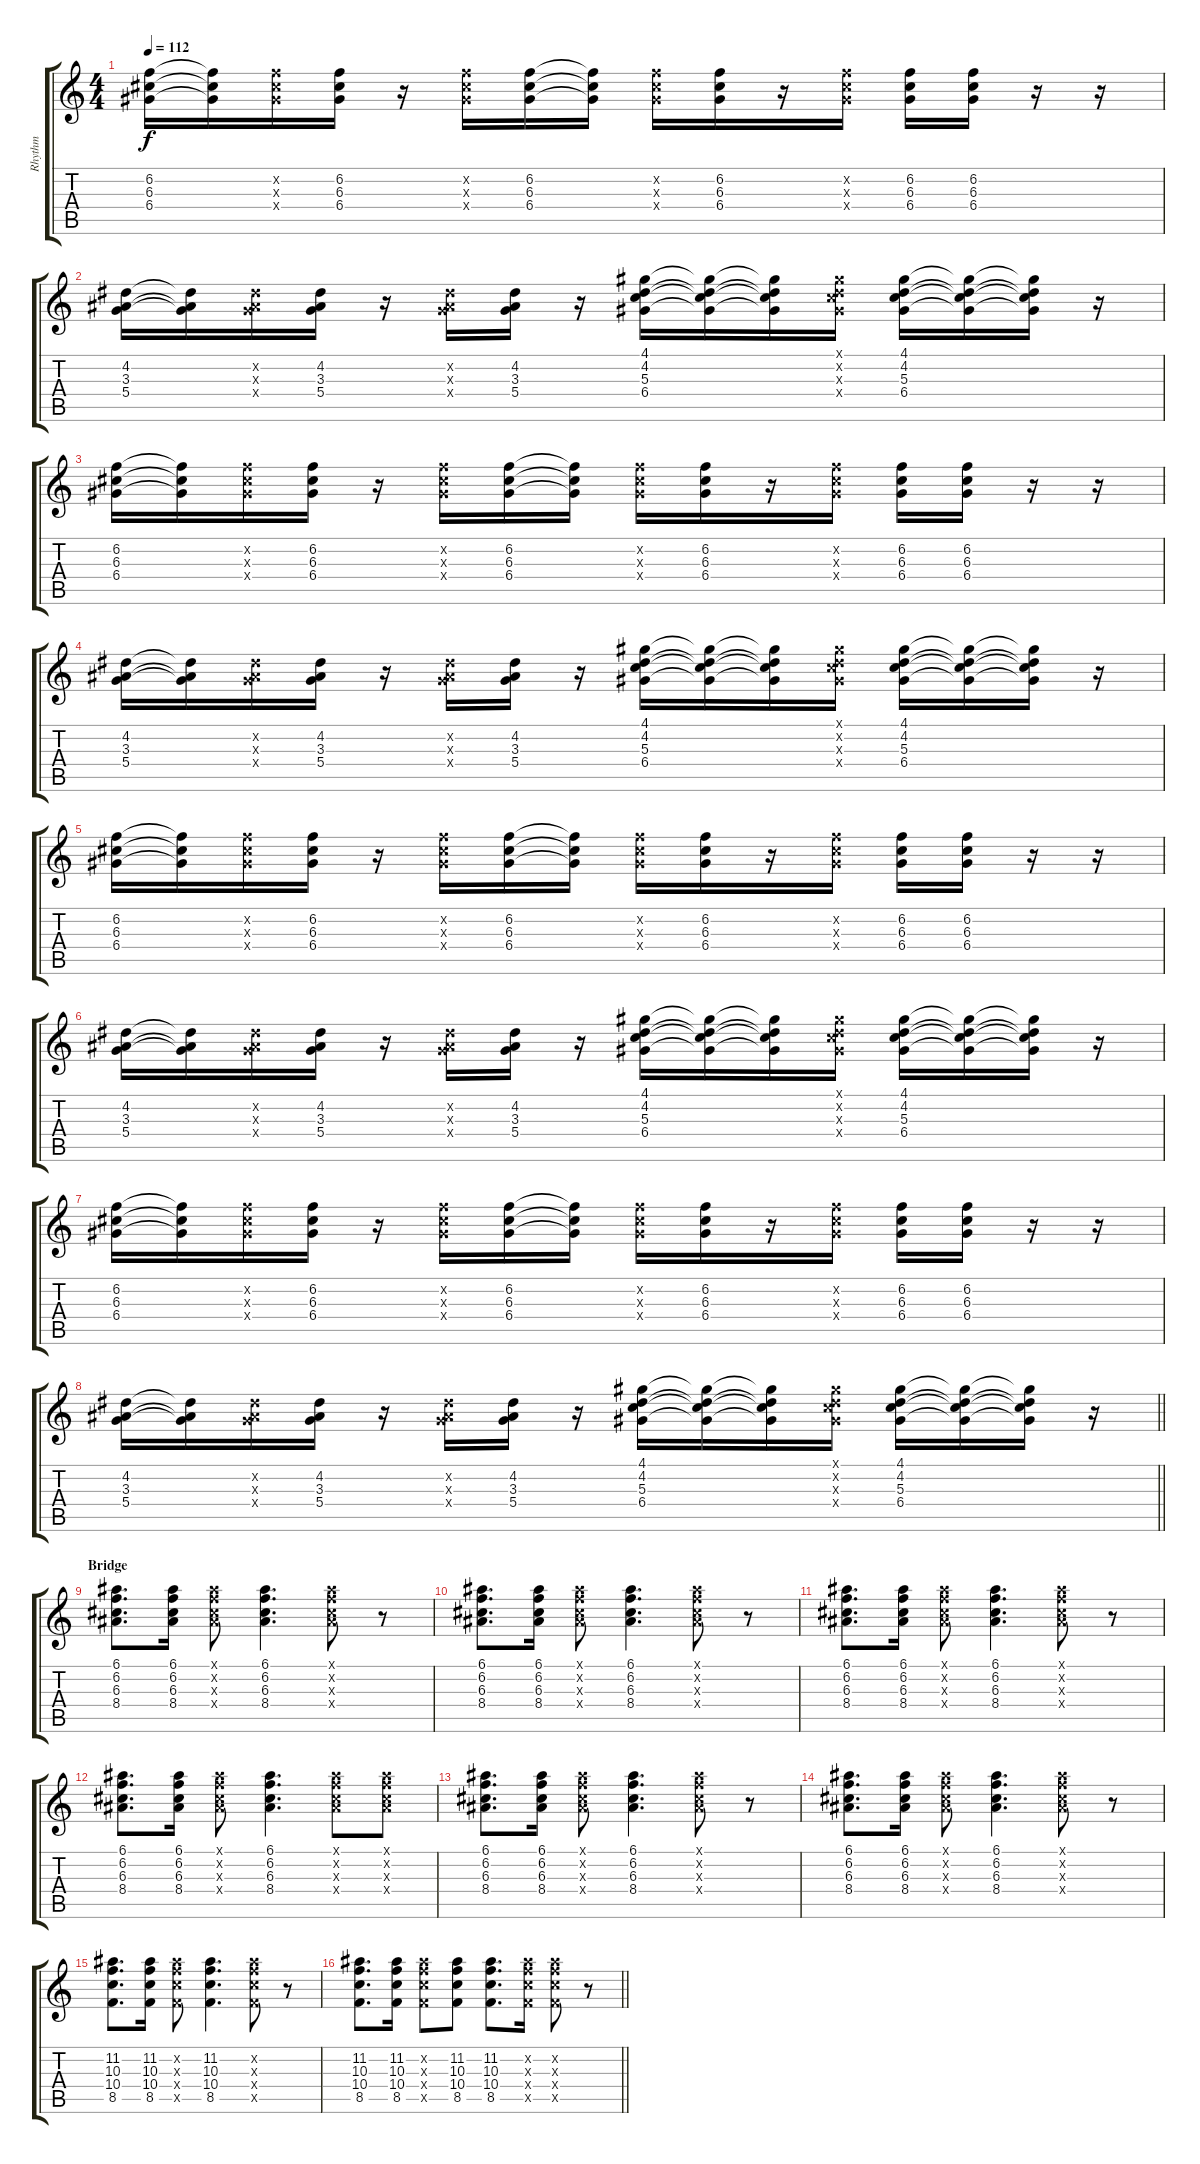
\track ("Rhythm" "Rhythm") {instrument electricguitarclean}
\staff {score tabs}
\tuning (E4 B3 G3 D3 A2 E2) {hide}
\ts (4 4)
\tempo 112
\clef g2
\ks c
(6.2 6.3 6.4).16{dy f} (6.2{t} 6.3{t} 6.4{t}).16 (6.2{x} 6.3{x} 6.4{x}).16 (6.2 6.3 6.4).16 r.16 (6.2{x} 6.3{x} 6.4{x}).16 (6.2 6.3 6.4).16 (6.2{t} 6.3{t} 6.4{t}).16 (6.2{x} 6.3{x} 6.4{x}).16 (6.2 6.3 6.4).16 r.16 (6.2{x} 6.3{x} 6.4{x}).16 (6.2 6.3 6.4).16 (6.2 6.3 6.4).16 r.16 r.16 |
(4.2 3.3 5.4).16 (4.2{t} 3.3{t} 5.4{t}).16 (4.2{x} 3.3{x} 5.4{x}).16 (4.2 3.3 5.4).16 r.16 (4.2{x} 3.3{x} 5.4{x}).16 (4.2 3.3 5.4).16 r.16 (4.1 4.2 5.3 6.4).16 (4.1{t} 4.2{t} 5.3{t} 6.4{t}).16 (4.1{t} 4.2{t} 5.3{t} 6.4{t}).16 (4.1{x} 4.2{x} 5.3{x} 6.4{x}).16 (4.1 4.2 5.3 6.4).16 (4.1{t} 4.2{t} 5.3{t} 6.4{t}).16 (4.1{t} 4.2{t} 5.3{t} 6.4{t}).16 r.16 |
(6.2 6.3 6.4).16 (6.2{t} 6.3{t} 6.4{t}).16 (6.2{x} 6.3{x} 6.4{x}).16 (6.2 6.3 6.4).16 r.16 (6.2{x} 6.3{x} 6.4{x}).16 (6.2 6.3 6.4).16 (6.2{t} 6.3{t} 6.4{t}).16 (6.2{x} 6.3{x} 6.4{x}).16 (6.2 6.3 6.4).16 r.16 (6.2{x} 6.3{x} 6.4{x}).16 (6.2 6.3 6.4).16 (6.2 6.3 6.4).16 r.16 r.16 |
(4.2 3.3 5.4).16 (4.2{t} 3.3{t} 5.4{t}).16 (4.2{x} 3.3{x} 5.4{x}).16 (4.2 3.3 5.4).16 r.16 (4.2{x} 3.3{x} 5.4{x}).16 (4.2 3.3 5.4).16 r.16 (4.1 4.2 5.3 6.4).16 (4.1{t} 4.2{t} 5.3{t} 6.4{t}).16 (4.1{t} 4.2{t} 5.3{t} 6.4{t}).16 (4.1{x} 4.2{x} 5.3{x} 6.4{x}).16 (4.1 4.2 5.3 6.4).16 (4.1{t} 4.2{t} 5.3{t} 6.4{t}).16 (4.1{t} 4.2{t} 5.3{t} 6.4{t}).16 r.16 |
(6.2 6.3 6.4).16 (6.2{t} 6.3{t} 6.4{t}).16 (6.2{x} 6.3{x} 6.4{x}).16 (6.2 6.3 6.4).16 r.16 (6.2{x} 6.3{x} 6.4{x}).16 (6.2 6.3 6.4).16 (6.2{t} 6.3{t} 6.4{t}).16 (6.2{x} 6.3{x} 6.4{x}).16 (6.2 6.3 6.4).16 r.16 (6.2{x} 6.3{x} 6.4{x}).16 (6.2 6.3 6.4).16 (6.2 6.3 6.4).16 r.16 r.16 |
(4.2 3.3 5.4).16 (4.2{t} 3.3{t} 5.4{t}).16 (4.2{x} 3.3{x} 5.4{x}).16 (4.2 3.3 5.4).16 r.16 (4.2{x} 3.3{x} 5.4{x}).16 (4.2 3.3 5.4).16 r.16 (4.1 4.2 5.3 6.4).16 (4.1{t} 4.2{t} 5.3{t} 6.4{t}).16 (4.1{t} 4.2{t} 5.3{t} 6.4{t}).16 (4.1{x} 4.2{x} 5.3{x} 6.4{x}).16 (4.1 4.2 5.3 6.4).16 (4.1{t} 4.2{t} 5.3{t} 6.4{t}).16 (4.1{t} 4.2{t} 5.3{t} 6.4{t}).16 r.16 |
(6.2 6.3 6.4).16 (6.2{t} 6.3{t} 6.4{t}).16 (6.2{x} 6.3{x} 6.4{x}).16 (6.2 6.3 6.4).16 r.16 (6.2{x} 6.3{x} 6.4{x}).16 (6.2 6.3 6.4).16 (6.2{t} 6.3{t} 6.4{t}).16 (6.2{x} 6.3{x} 6.4{x}).16 (6.2 6.3 6.4).16 r.16 (6.2{x} 6.3{x} 6.4{x}).16 (6.2 6.3 6.4).16 (6.2 6.3 6.4).16 r.16 r.16 |
\barLineRight lightlight
(4.2 3.3 5.4).16 (4.2{t} 3.3{t} 5.4{t}).16 (4.2{x} 3.3{x} 5.4{x}).16 (4.2 3.3 5.4).16 r.16 (4.2{x} 3.3{x} 5.4{x}).16 (4.2 3.3 5.4).16 r.16 (4.1 4.2 5.3 6.4).16 (4.1{t} 4.2{t} 5.3{t} 6.4{t}).16 (4.1{t} 4.2{t} 5.3{t} 6.4{t}).16 (4.1{x} 4.2{x} 5.3{x} 6.4{x}).16 (4.1 4.2 5.3 6.4).16 (4.1{t} 4.2{t} 5.3{t} 6.4{t}).16 (4.1{t} 4.2{t} 5.3{t} 6.4{t}).16 r.16 |
\section ("" "Bridge")
(6.1 6.2 6.3 8.4).8{d} (6.1 6.2 6.3 8.4).16 (6.1{x} 6.2{x} 6.3{x} 8.4{x}).8 (6.1 6.2 6.3 8.4).4{d} (6.1{x} 6.2{x} 6.3{x} 8.4{x}).8 r.8 |
(6.1 6.2 6.3 8.4).8{d} (6.1 6.2 6.3 8.4).16 (6.1{x} 6.2{x} 6.3{x} 8.4{x}).8 (6.1 6.2 6.3 8.4).4{d} (6.1{x} 6.2{x} 6.3{x} 8.4{x}).8 r.8 |
(6.1 6.2 6.3 8.4).8{d} (6.1 6.2 6.3 8.4).16 (6.1{x} 6.2{x} 6.3{x} 8.4{x}).8 (6.1 6.2 6.3 8.4).4{d} (6.1{x} 6.2{x} 6.3{x} 8.4{x}).8 r.8 |
(6.1 6.2 6.3 8.4).8{d} (6.1 6.2 6.3 8.4).16 (6.1{x} 6.2{x} 6.3{x} 8.4{x}).8 (6.1 6.2 6.3 8.4).4{d} (6.1{x} 6.2{x} 6.3{x} 8.4{x}).8 (6.1{x} 6.2{x} 6.3{x} 8.4{x}).8 |
(6.1 6.2 6.3 8.4).8{d} (6.1 6.2 6.3 8.4).16 (6.1{x} 6.2{x} 6.3{x} 8.4{x}).8 (6.1 6.2 6.3 8.4).4{d} (6.1{x} 6.2{x} 6.3{x} 8.4{x}).8 r.8 |
(6.1 6.2 6.3 8.4).8{d} (6.1 6.2 6.3 8.4).16 (6.1{x} 6.2{x} 6.3{x} 8.4{x}).8 (6.1 6.2 6.3 8.4).4{d} (6.1{x} 6.2{x} 6.3{x} 8.4{x}).8 r.8 |
(11.2 10.3 10.4 8.5).8{d} (11.2 10.3 10.4 8.5).16 (11.2{x} 10.3{x} 10.4{x} 8.5{x}).8 (11.2 10.3 10.4 8.5).4{d} (11.2{x} 10.3{x} 10.4{x} 8.5{x}).8 r.8 |
\barLineRight lightlight
(11.2 10.3 10.4 8.5).8{d} (11.2 10.3 10.4 8.5).16 (11.2{x} 10.3{x} 10.4{x} 8.5{x}).8 (11.2 10.3 10.4 8.5).8 (11.2 10.3 10.4 8.5).8{d} (11.2{x} 10.3{x} 10.4{x} 8.5{x}).16 (11.2{x} 10.3{x} 10.4{x} 8.5{x}).8 r.8
